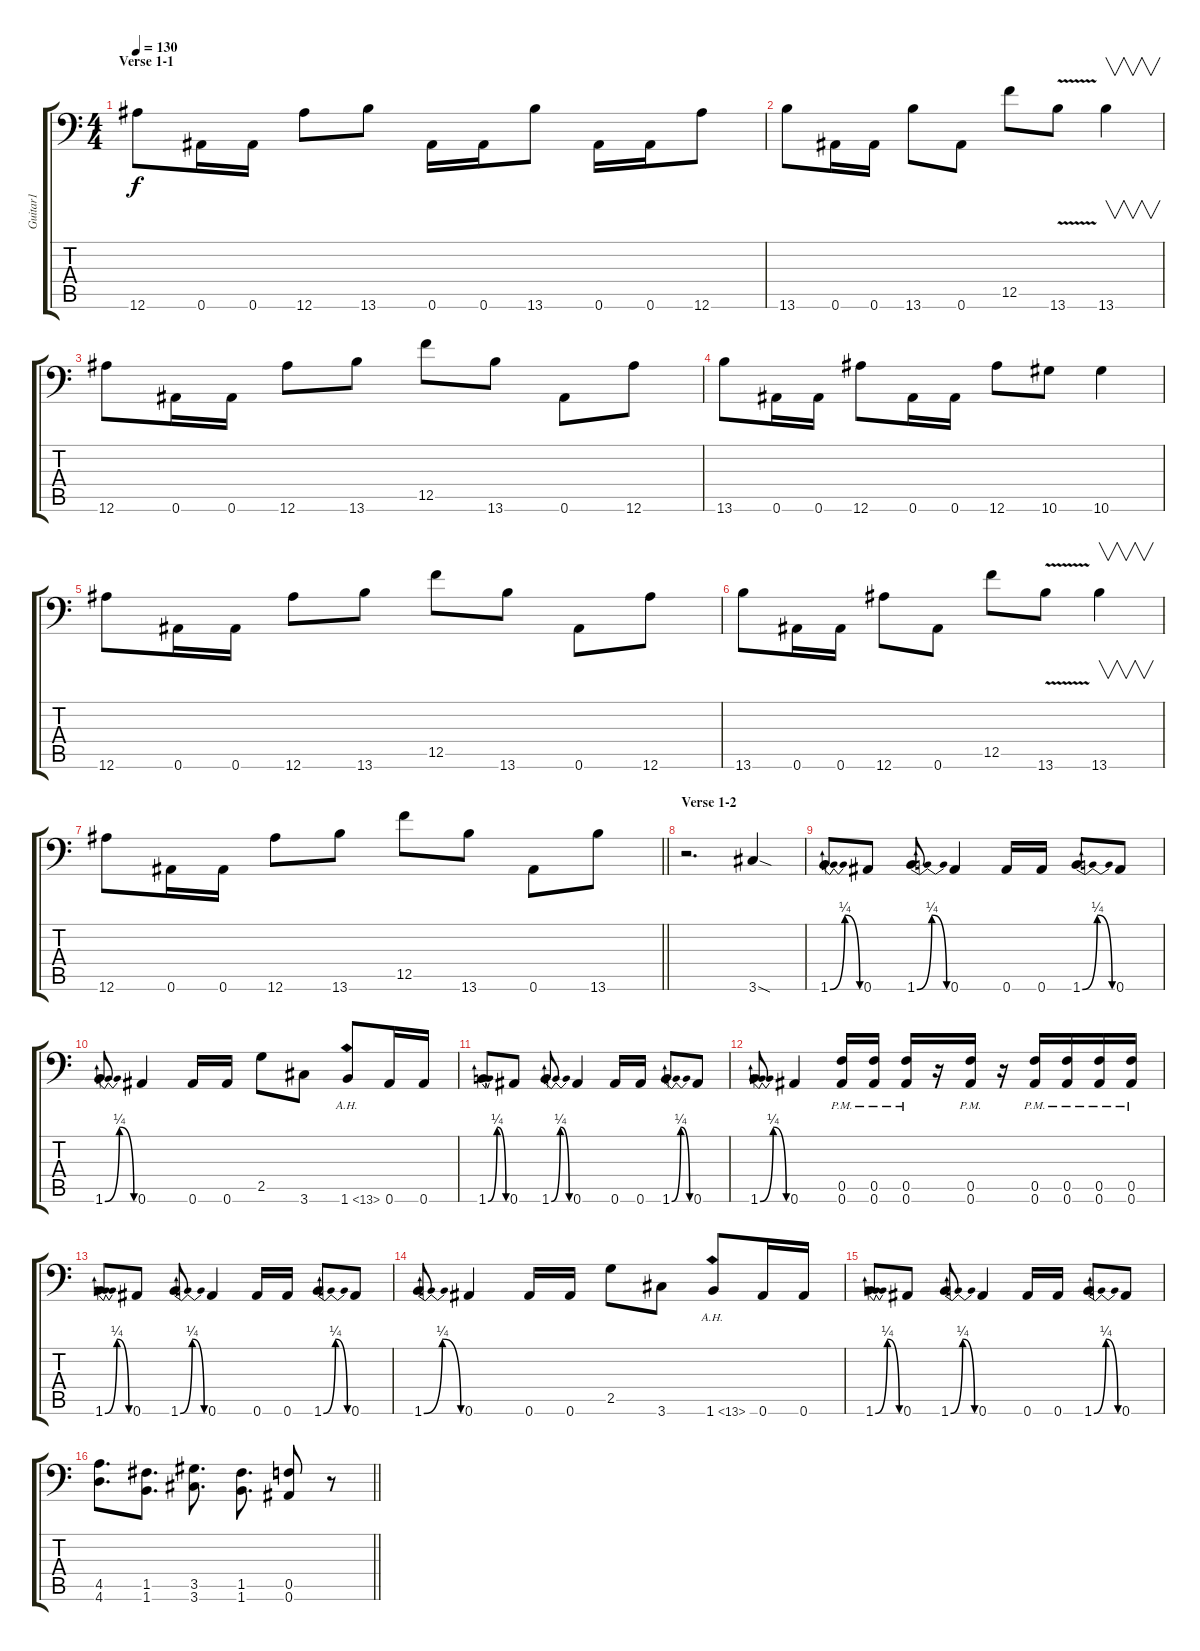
\track ("Guitar1" "Guitar1") {instrument distortionguitar}
\staff {score tabs}
\tuning (C4 G3 Eb3 Bb2 F2 Bb1) {hide}
\ts (4 4)
\section ("" "Verse 1-1")
\tempo 130
\clef f4
\ks c
12.6.8{dy f} 0.6.16 0.6.16 12.6.8 13.6.8 0.6.16 0.6.16 13.6.8 0.6.16 0.6.16 12.6.8 |
13.6.8 0.6.16 0.6.16 13.6.8 0.6.8 12.5.8 13.6{v}.8 13.6.4{v} |
12.6.8 0.6.16 0.6.16 12.6.8 13.6.8 12.5.8 13.6.8 0.6.8 12.6.8 |
13.6.8 0.6.16 0.6.16 12.6.8 0.6.16 0.6.16 12.6.8 10.6.8 10.6.4 |
12.6.8 0.6.16 0.6.16 12.6.8 13.6.8 12.5.8 13.6.8 0.6.8 12.6.8 |
13.6.8 0.6.16 0.6.16 12.6.8 0.6.8 12.5.8 13.6{v}.8 13.6.4{v} |
\barLineRight lightlight
12.6.8 0.6.16 0.6.16 12.6.8 13.6.8 12.5.8 13.6.8 0.6.8 13.6.8 |
\section ("" "Verse 1-2")
r.2{d} 3.6{sod}.4 |
1.6{be (bendrelease 0 0 15 1 45 1 60 0)}.8 0.6.8 1.6{be (bendrelease 0 0 15 1 45 1 60 0)}.8 0.6.4 0.6.16 0.6.16 1.6{be (bendrelease 0 0 15 1 45 1 60 0)}.8 0.6.8 |
1.6{be (bendrelease 0 0 15 1 45 1 60 0)}.8 0.6.4 0.6.16 0.6.16 2.5.8 3.6.8 1.6{ah 12}.8 0.6.16 0.6.16 |
1.6{be (bendrelease 0 0 15 1 45 1 60 0)}.8 0.6.8 1.6{be (bendrelease 0 0 15 1 45 1 60 0)}.8 0.6.4 0.6.16 0.6.16 1.6{be (bendrelease 0 0 15 1 45 1 60 0)}.8 0.6.8 |
1.6{be (bendrelease 0 0 15 1 45 1 60 0)}.8 0.6.4 (0.5{pm} 0.6{pm}).16 (0.5{pm} 0.6{pm}).16 (0.5{pm} 0.6{pm}).16 r.16 (0.5{pm} 0.6{pm}).16 r.16 (0.5{pm} 0.6{pm}).16 (0.5{pm} 0.6{pm}).16 (0.5{pm} 0.6{pm}).16 (0.5{pm} 0.6{pm}).16 |
1.6{be (bendrelease 0 0 15 1 45 1 60 0)}.8 0.6.8 1.6{be (bendrelease 0 0 15 1 45 1 60 0)}.8 0.6.4 0.6.16 0.6.16 1.6{be (bendrelease 0 0 15 1 45 1 60 0)}.8 0.6.8 |
1.6{be (bendrelease 0 0 15 1 45 1 60 0)}.8 0.6.4 0.6.16 0.6.16 2.5.8 3.6.8 1.6{ah 12}.8 0.6.16 0.6.16 |
1.6{be (bendrelease 0 0 15 1 45 1 60 0)}.8 0.6.8 1.6{be (bendrelease 0 0 15 1 45 1 60 0)}.8 0.6.4 0.6.16 0.6.16 1.6{be (bendrelease 0 0 15 1 45 1 60 0)}.8 0.6.8 |
\barLineRight lightlight
(4.5 4.6).8{d} (1.5 1.6).8{d} (3.5 3.6).8{d} (1.5 1.6).8{d} (0.5 0.6).8 r.8
